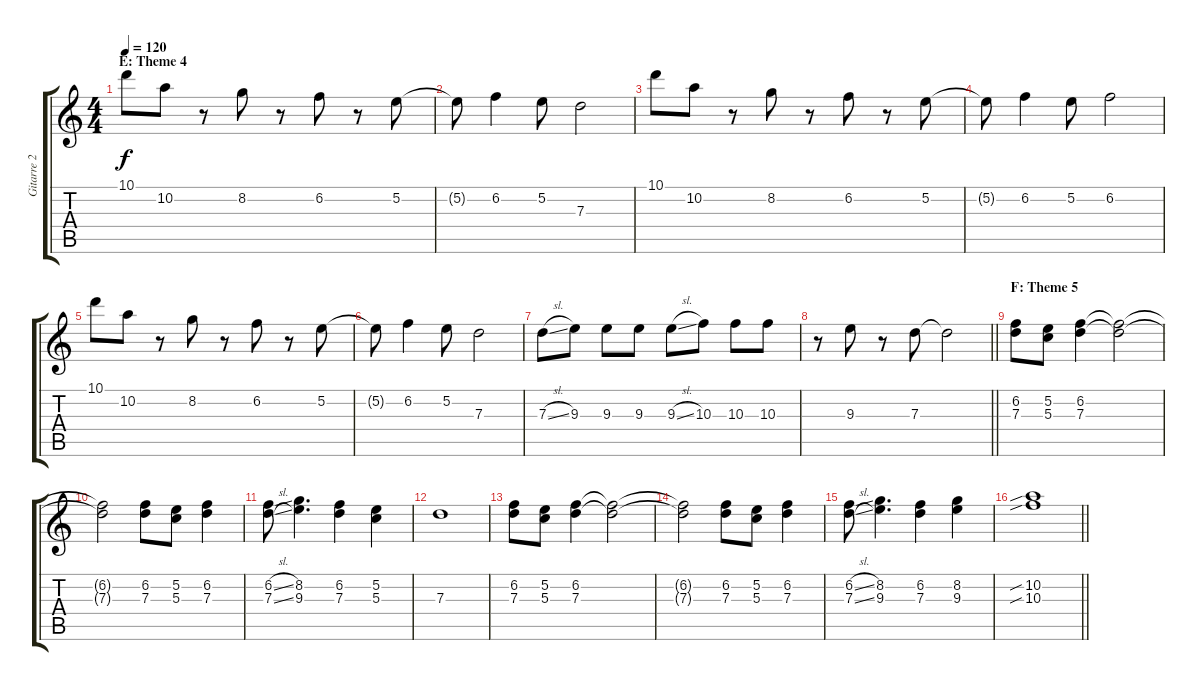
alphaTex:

\track ("Gitarre 2" "Gitarre 2") {instrument acousticguitarsteel}
\staff {score tabs}
\tuning (E4 B3 G3 D3 A2 E2) {hide}
\ts (4 4)
\section ("" "E: Theme 4")
\tempo 120
\clef g2
\ks c
10.1.8{dy f} 10.2.8 r.8 8.2.8 r.8 6.2.8 r.8 5.2.8 |
5.2{t}.8 6.2.4 5.2.8 7.3.2 |
10.1.8 10.2.8 r.8 8.2.8 r.8 6.2.8 r.8 5.2.8 |
5.2{t}.8 6.2.4 5.2.8 6.2.2 |
10.1.8 10.2.8 r.8 8.2.8 r.8 6.2.8 r.8 5.2.8 |
5.2{t}.8 6.2.4 5.2.8 7.3.2 |
7.3{sl}.8 9.3.8 9.3.8 9.3.8 9.3{sl}.8 10.3.8 10.3.8 10.3.8 |
\barLineRight lightlight
r.8 9.3.8 r.8 7.3.8 7.3{t}.2 |
\section ("" "F: Theme 5")
(6.2 7.3).8 (5.2 5.3).8 (6.2 7.3).4 (6.2{t} 7.3{t}).2 |
(6.2{t} 7.3{t}).2 (6.2 7.3).8 (5.2 5.3).8 (6.2 7.3).4 |
(6.2{sl} 7.3{sl}).8 (8.2 9.3).4{d} (6.2 7.3).4 (5.2 5.3).4 |
7.3.1 |
(6.2 7.3).8 (5.2 5.3).8 (6.2 7.3).4 (6.2{t} 7.3{t}).2 |
(6.2{t} 7.3{t}).2 (6.2 7.3).8 (5.2 5.3).8 (6.2 7.3).4 |
(6.2{sl} 7.3{sl}).8 (8.2 9.3).4{d} (6.2 7.3).4 (8.2 9.3).4 |
\barLineRight lightlight
(10.2{sib} 10.3{sib}).1
